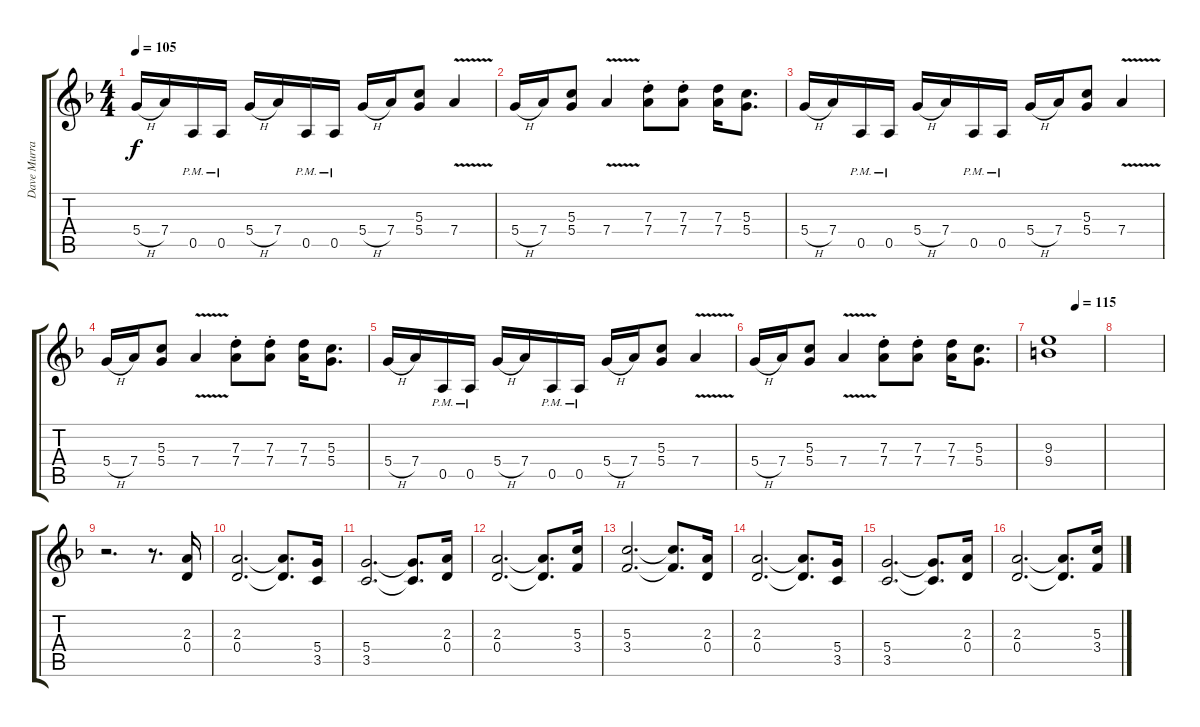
\track ("Dave Murray" "Dave Murra") {instrument distortionguitar}
\staff {score tabs}
\tuning (E4 B3 G3 D3 A2 E2) {hide}
\ts (4 4)
\tempo 105
\clef g2
\ks dminor
5.4{h}.16{dy f} 7.4.16 0.5{pm}.16 0.5{pm}.16 5.4{h}.16 7.4.16 0.5{pm}.16 0.5{pm}.16 5.4{h}.16 7.4.16 (5.3 5.4).8 7.4{v}.4 |
5.4{h}.16 7.4.16 (5.3 5.4).8 7.4{v}.4 (7.3{st} 7.4{st}).8 (7.3{st} 7.4{st}).8 (7.3 7.4).16 (5.3 5.4).8{d} |
5.4{h}.16 7.4.16 0.5{pm}.16 0.5{pm}.16 5.4{h}.16 7.4.16 0.5{pm}.16 0.5{pm}.16 5.4{h}.16 7.4.16 (5.3 5.4).8 7.4{v}.4 |
5.4{h}.16 7.4.16 (5.3 5.4).8 7.4{v}.4 (7.3{st} 7.4{st}).8 (7.3{st} 7.4{st}).8 (7.3 7.4).16 (5.3 5.4).8{d} |
5.4{h}.16 7.4.16 0.5{pm}.16 0.5{pm}.16 5.4{h}.16 7.4.16 0.5{pm}.16 0.5{pm}.16 5.4{h}.16 7.4.16 (5.3 5.4).8 7.4{v}.4 |
5.4{h}.16 7.4.16 (5.3 5.4).8 7.4{v}.4 (7.3{st} 7.4{st}).8 (7.3{st} 7.4{st}).8 (7.3 7.4).16 (5.3 5.4).8{d} |
\tempo (115 0.5)
(9.3 9.4).1 |
|
r.2{d} r.8{d} (2.3 0.4).16 |
(2.3 0.4).2{d} (2.3{t} 0.4{t}).8{d} (5.4 3.5).16 |
(5.4 3.5).2{d} (5.4{t} 3.5{t}).8{d} (2.3 0.4).16 |
(2.3 0.4).2{d} (2.3{t} 0.4{t}).8{d} (5.3 3.4).16 |
(5.3 3.4).2{d} (5.3{t} 3.4{t}).8{d} (2.3 0.4).16 |
(2.3 0.4).2{d} (2.3{t} 0.4{t}).8{d} (5.4 3.5).16 |
(5.4 3.5).2{d} (5.4{t} 3.5{t}).8{d} (2.3 0.4).16 |
(2.3 0.4).2{d} (2.3{t} 0.4{t}).8{d} (5.3 3.4).16
